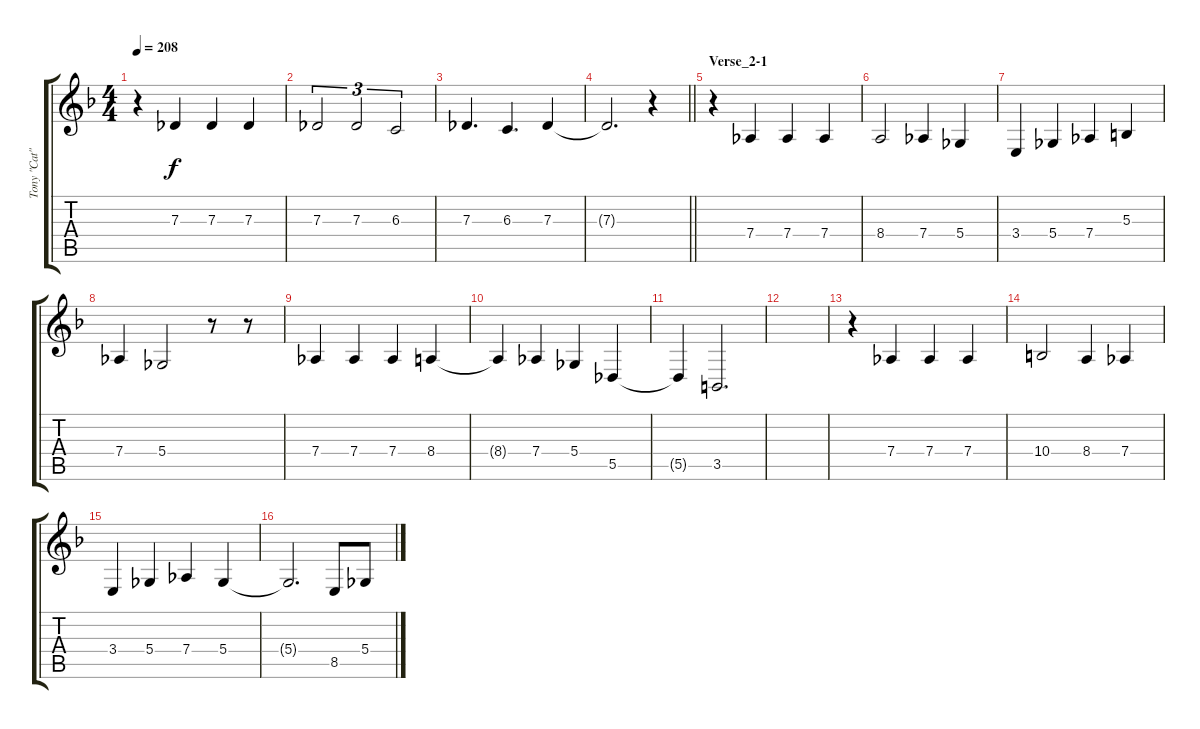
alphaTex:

\track ("Tony \"Cat\" Martin" "Tony \"Cat\"") {instrument stringensemble1}
\staff {score tabs}
\tuning (Eb4 Bb3 Gb3 Db3 Ab2 Eb2) {hide}
\ts (4 4)
\tempo 208
\clef g2
\ks f
r.4{dy f} 7.3.4 7.3.4 7.3.4 |
7.3.2{tu (3 2)} 7.3.2{tu (3 2)} 6.3.2{tu (3 2)} |
7.3.4{d} 6.3.4{d} 7.3.4 |
\barLineRight lightlight
7.3{t}.2{d} r.4 |
\section ("" "Verse_2-1")
r.4 7.4.4 7.4.4 7.4.4 |
8.4.2 7.4.4 5.4.4 |
3.4.4 5.4.4 7.4.4 5.3.4 |
7.4.4 5.4.2 r.8 r.8 |
7.4.4 7.4.4 7.4.4 8.4.4 |
8.4{t}.4 7.4.4 5.4.4 5.5.4 |
5.5{t}.4 3.5.2{d} |
|
r.4 7.4.4 7.4.4 7.4.4 |
10.4.2 8.4.4 7.4.4 |
3.4.4 5.4.4 7.4.4 5.4.4 |
5.4{t}.2{d} 8.5.8 5.4.8
